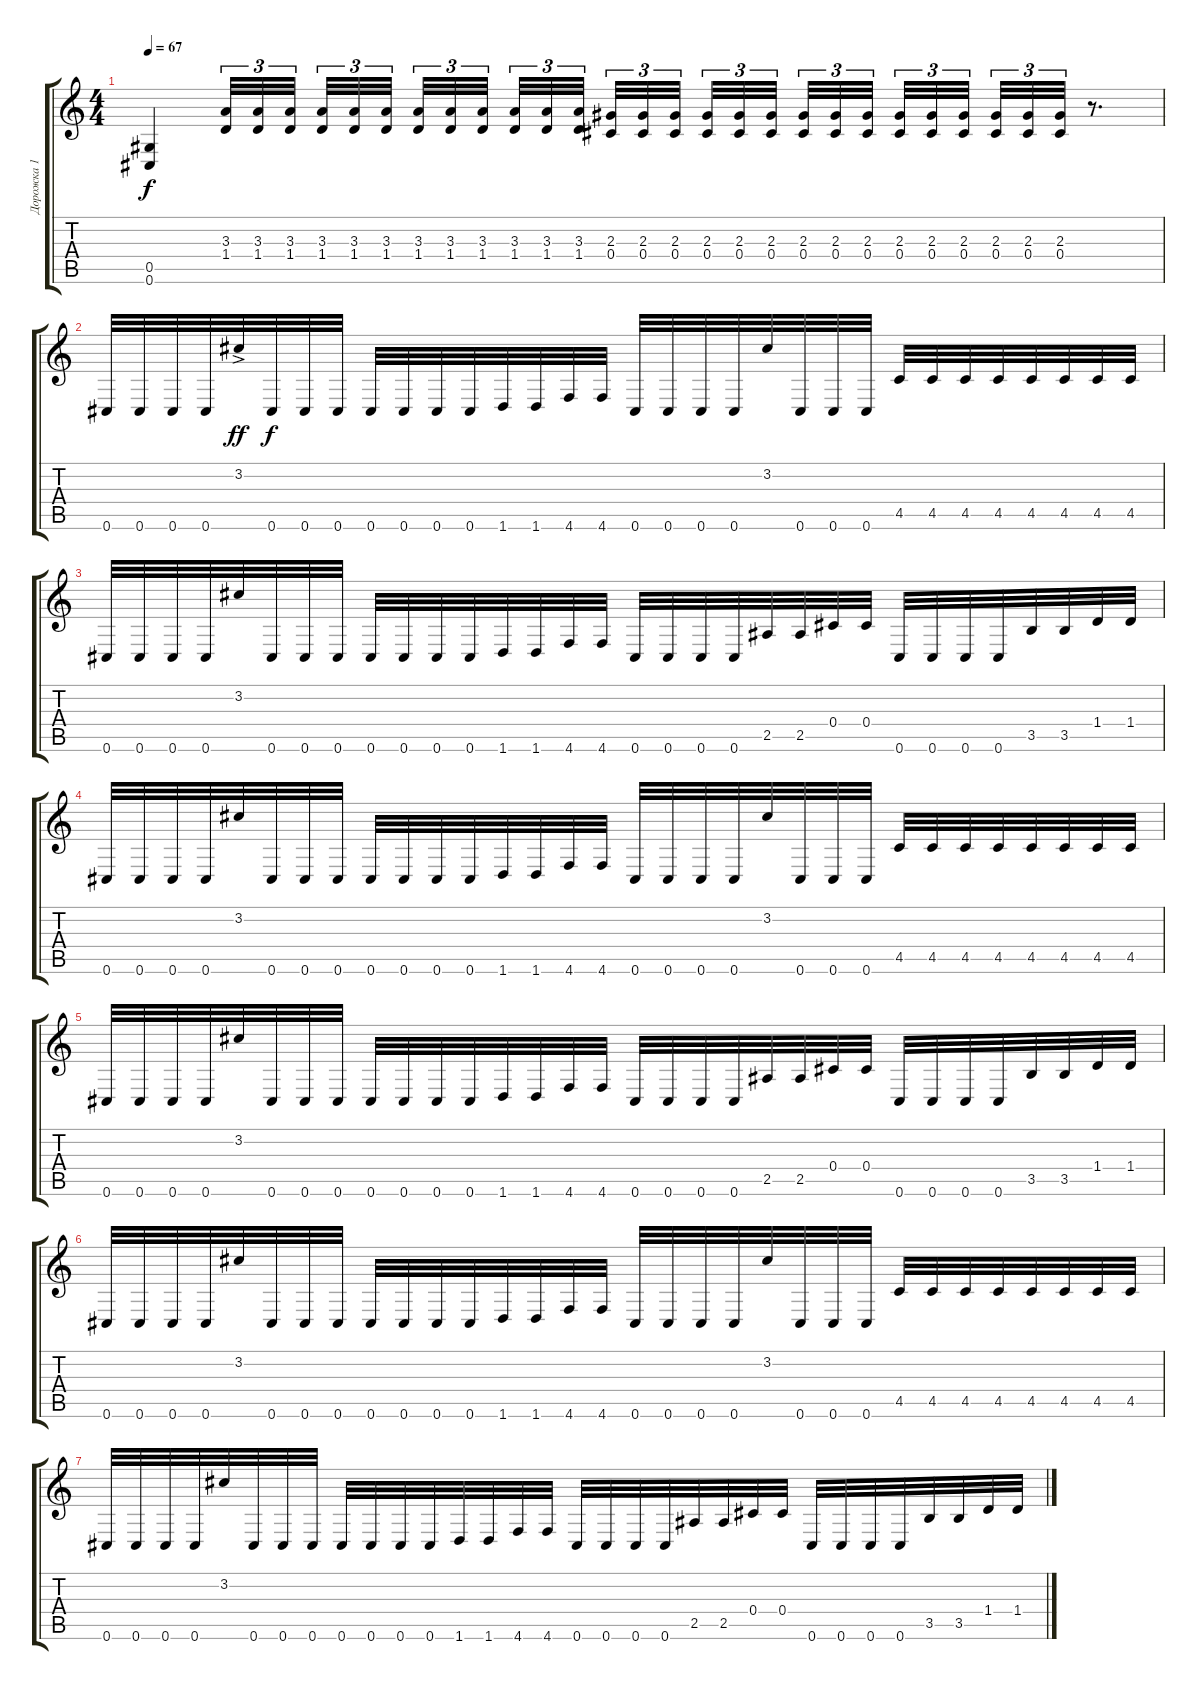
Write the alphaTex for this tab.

\track ("Дорожка 1" "Дорожка 1") {instrument distortionguitar}
\staff {score tabs}
\tuning (Eb4 Bb3 Gb3 Db3 Ab2 Db2) {hide}
\ts (4 4)
\tempo 67
\clef g2
\ks c
(0.5 0.6).4{dy f} (3.3 1.4).32{tu (3 2)} (3.3 1.4).32{tu (3 2)} (3.3 1.4).32{tu (3 2) beam splitsecondary} (3.3 1.4).32{tu (3 2)} (3.3 1.4).32{tu (3 2)} (3.3 1.4).32{tu (3 2) beam splitsecondary} (3.3 1.4).32{tu (3 2)} (3.3 1.4).32{tu (3 2)} (3.3 1.4).32{tu (3 2) beam splitsecondary} (3.3 1.4).32{tu (3 2)} (3.3 1.4).32{tu (3 2)} (3.3 1.4).32{tu (3 2)} (2.3 0.4).32{tu (3 2)} (2.3 0.4).32{tu (3 2)} (2.3 0.4).32{tu (3 2) beam splitsecondary} (2.3 0.4).32{tu (3 2)} (2.3 0.4).32{tu (3 2)} (2.3 0.4).32{tu (3 2) beam splitsecondary} (2.3 0.4).32{tu (3 2)} (2.3 0.4).32{tu (3 2)} (2.3 0.4).32{tu (3 2) beam splitsecondary} (2.3 0.4).32{tu (3 2)} (2.3 0.4).32{tu (3 2)} (2.3 0.4).32{tu (3 2)} (2.3 0.4).32{tu (3 2)} (2.3 0.4).32{tu (3 2)} (2.3 0.4).32{tu (3 2)} r.8{d} |
0.6.32{volume 16} 0.6.32 0.6.32 0.6.32 3.2{ac}.32{dy ff} 0.6.32{dy f} 0.6.32 0.6.32 0.6.32 0.6.32 0.6.32 0.6.32 1.6.32 1.6.32 4.6.32 4.6.32 0.6.32 0.6.32 0.6.32 0.6.32 3.2.32 0.6.32 0.6.32 0.6.32 4.5.32 4.5.32 4.5.32 4.5.32 4.5.32 4.5.32 4.5.32 4.5.32 |
0.6.32 0.6.32 0.6.32 0.6.32 3.2.32 0.6.32 0.6.32 0.6.32 0.6.32 0.6.32 0.6.32 0.6.32 1.6.32 1.6.32 4.6.32 4.6.32 0.6.32 0.6.32 0.6.32 0.6.32 2.5.32 2.5.32 0.4.32 0.4.32 0.6.32 0.6.32 0.6.32 0.6.32 3.5.32 3.5.32 1.4.32 1.4.32 |
0.6.32 0.6.32 0.6.32 0.6.32 3.2.32 0.6.32 0.6.32 0.6.32 0.6.32 0.6.32 0.6.32 0.6.32 1.6.32 1.6.32 4.6.32 4.6.32 0.6.32 0.6.32 0.6.32 0.6.32 3.2.32 0.6.32 0.6.32 0.6.32 4.5.32 4.5.32 4.5.32 4.5.32 4.5.32 4.5.32 4.5.32 4.5.32 |
0.6.32 0.6.32 0.6.32 0.6.32 3.2.32 0.6.32 0.6.32 0.6.32 0.6.32 0.6.32 0.6.32 0.6.32 1.6.32 1.6.32 4.6.32 4.6.32 0.6.32 0.6.32 0.6.32 0.6.32 2.5.32 2.5.32 0.4.32 0.4.32 0.6.32 0.6.32 0.6.32 0.6.32 3.5.32 3.5.32 1.4.32 1.4.32 |
0.6.32 0.6.32 0.6.32 0.6.32 3.2.32 0.6.32 0.6.32 0.6.32 0.6.32 0.6.32 0.6.32 0.6.32 1.6.32 1.6.32 4.6.32 4.6.32 0.6.32 0.6.32 0.6.32 0.6.32 3.2.32 0.6.32 0.6.32 0.6.32 4.5.32 4.5.32 4.5.32 4.5.32 4.5.32 4.5.32 4.5.32 4.5.32 |
0.6.32 0.6.32 0.6.32 0.6.32 3.2.32 0.6.32 0.6.32 0.6.32 0.6.32 0.6.32 0.6.32 0.6.32 1.6.32 1.6.32 4.6.32 4.6.32 0.6.32 0.6.32 0.6.32 0.6.32 2.5.32 2.5.32 0.4.32 0.4.32 0.6.32 0.6.32 0.6.32 0.6.32 3.5.32 3.5.32 1.4.32 1.4.32
